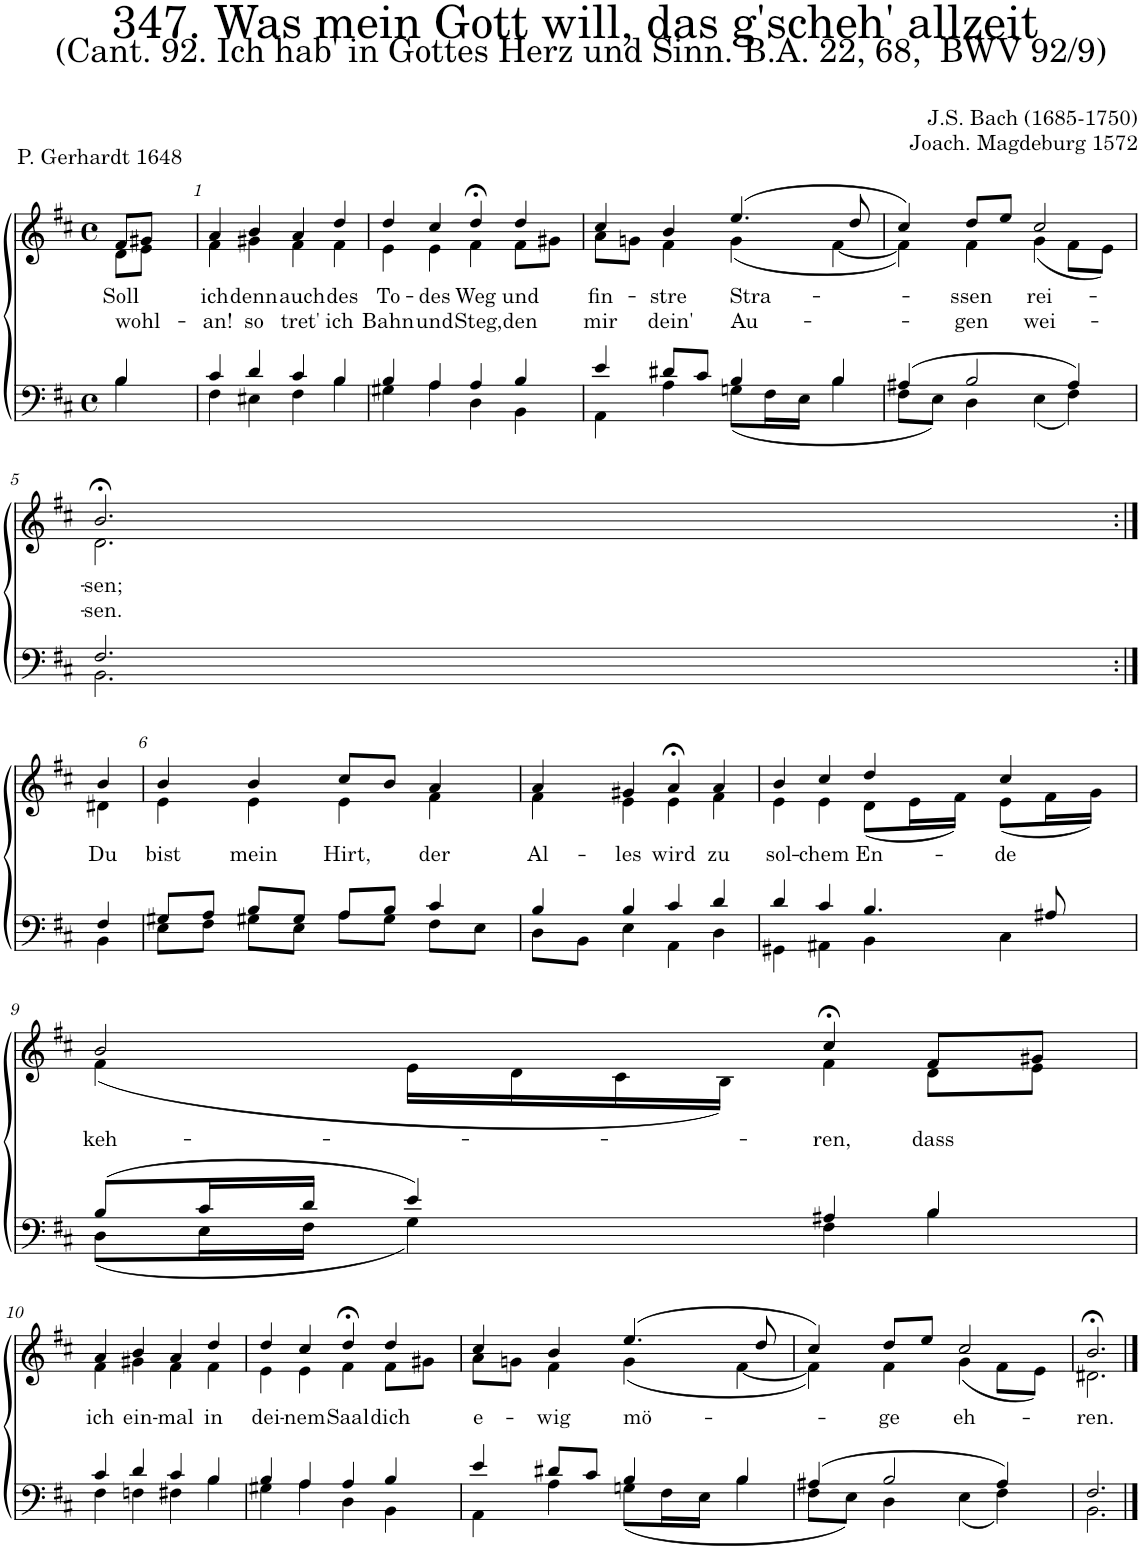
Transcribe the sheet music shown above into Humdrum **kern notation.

**kern	**kern	**text	**text
*part2	*part1	*part1	*part1
*staff2	*staff1	*staff1	*staff1
*I"Tenor/Bass	*I"Soprano/Alto	*	*
*clefF4	*clefG2	*	*
*k[f#c#]	*k[f#c#]	*	*
*M4/4	*M4/4	*	*
*met(c)	*met(c)	*	*
=	=	=	=
*^	*	*	*
!	!	!	!LO:LY:b	!LO:LY:b
*	*	*^	*	*
4B/	4B\	8f#/L	8d\L	Soll	wohl-
.	.	8g#X/J	8e\J	.	.
=1	=1	=1	=1	=1	=1
!	!	!	!	!LO:LY:b	!LO:LY:b
4c#/	4F#\	4a/	4f#\	ich	-an!
!	!	!	!	!LO:LY:b	!LO:LY:b
4d/	4E#X\	4b/	4g#X\	denn	so
!	!	!	!	!LO:LY:b	!LO:LY:b
4c#/	4F#\	4a/	4f#\	auch	tret'
!	!	!	!	!LO:LY:b	!LO:LY:b
4B/	4B\	4dd/	4f#\	des	ich
=2	=2	=2	=2	=2	=2
!	!	!	!	!LO:LY:b	!LO:LY:b
4B/	4G#X\	4dd/	4e\	To-	Bahn
!	!	!	!	!LO:LY:b	!LO:LY:b
4A/	4A\	4cc#/	4e\	-des	und
!	!	!	!	!LO:LY:b	!LO:LY:b
4A/	4D\	4dd;<,/	4f#\	Weg	Steg,
!	!	!	!	!LO:LY:b	!LO:LY:b
4B/	4BB\	4dd/	8f#\L	und	den
.	.	.	8g#X\J	.	.
=3	=3	=3	=3	=3	=3
!	!	!	!	!LO:LY:b	!LO:LY:b
4e/	4AA\	4cc#/	8a\L	fin-	mir
.	.	.	8gn\J	.	.
!	!	!	!	!LO:LY:b	!LO:LY:b
8d#X/L	4A\	4b/	4f#\	-stre	dein'
8c#/J	.	.	.	.	.
!	!	!	!	!LO:LY:b	!LO:LY:b
4B/	(8Gn\L	(4.ee/	(4g\	Stra-	Au-
.	16F#\L	.	.	.	.
.	16E\JJ	.	.	.	.
4B/	4B\	.	[4f#\	.	.
.	.	8dd/	.	.	.
=4	=4	=4	=4	=4	=4
(4A#X/	8F#\L	4cc#/)	4f#\])	.	.
.	8E\J)	.	.	.	.
!	!	!	!	!LO:LY:b	!LO:LY:b
2B/	4D\	8dd/L	4f#\	-ssen	-gen
.	.	8ee/J	.	.	.
!	!	!	!	!LO:LY:b	!LO:LY:b
.	(4E\	2cc#/	(4g\	rei-	wei-
4A#/)	4F#\)	.	8f#\L	.	.
.	.	.	8e\J)	.	.
!!LO:LB:g=z	!!
=5	=5	=5	=5	=5	=5
!	!	!	!	!LO:LY:b	!LO:LY:b
2.F#/	2.BB\	2.b;<,/	2.d\	-sen;	-sen.
!!LO:LB:g=z	!!
=5X1:|!	=5X1:|!	=5X1:|!	=5X1:|!	=5X1:|!	=5X1:|!
!	!	!	!	!LO:LY:b	!
4F#/	4BB\	4b/	4d#X\	Du	.
=6	=6	=6	=6	=6	=6
!	!	!	!	!LO:LY:b	!
8G#X/L	8E\L	4b/	4e\	bist	.
8A/J	8F#\J	.	.	.	.
!	!	!	!	!LO:LY:b	!
8B/L	8G#X\L	4b/	4e\	mein	.
8G#/J	8E\J	.	.	.	.
!	!	!	!	!LO:LY:b	!
8A/L	8A\L	8cc#/L	4e\	Hirt,	.
8B/J	8G#\J	8b/J	.	.	.
!	!	!	!	!LO:LY:b	!
4c#/	8F#\L	4a/	4f#\	der	.
.	8E\J	.	.	.	.
=7	=7	=7	=7	=7	=7
!	!	!	!	!LO:LY:b	!
4B/	8D\L	4a/	4f#\	Al-	.
.	8BB\J	.	.	.	.
!	!	!	!	!LO:LY:b	!
4B/	4E\	4g#X/	4e\	-les	.
!	!	!	!	!LO:LY:b	!
4c#/	4AA\	4a;<,/	4e\	wird	.
!	!	!	!	!LO:LY:b	!
4d/	4D\	4a/	4f#\	zu	.
=8	=8	=8	=8	=8	=8
!	!	!	!	!LO:LY:b	!
4d/	4GG#X\	4b/	4e\	sol-	.
!	!	!	!	!LO:LY:b	!
4c#/	4AA#X\	4cc#/	4e\	-chem	.
!	!	!	!	!LO:LY:b	!
4.B/	4BB\	4dd/	(8d\L	En-	.
.	.	.	16e\L	.	.
.	.	.	16f#\JJ)	.	.
!	!	!	!	!LO:LY:b	!
.	4C#\	4cc#/	(8e\L	-de	.
8A#X/	.	.	16f#\L	.	.
.	.	.	16g\JJ)	.	.
!!LO:LB:g=z	!!
=9	=9	=9	=9	=9	=9
!	!	!	!	!LO:LY:b	!
(8B/L	(8D\L	2b/	(4f#\	keh-	.
16c#/L	16E\L	.	.	.	.
16d/JJ	16F#\JJ	.	.	.	.
4e/)	4G\)	.	16e\LL	.	.
.	.	.	16d\	.	.
.	.	.	16c#\	.	.
.	.	.	16B\JJ)	.	.
!	!	!	!	!LO:LY:b	!
4A#X/	4F#\	4cc#;<,/	4f#\	-ren,	.
!	!	!	!	!LO:LY:b	!
4B/	4B\	8f#/L	8d\L	dass	.
.	.	8g#X/J	8e\J	.	.
!!LO:LB:g=z	!!
=10	=10	=10	=10	=10	=10
!	!	!	!	!LO:LY:b	!
4c#/	4F#\	4a/	4f#\	ich	.
!	!	!	!	!LO:LY:b	!
4d/	4Fn\	4b/	4g#X\	ein-	.
!	!	!	!	!LO:LY:b	!
4c#/	4F#X\	4a/	4f#\	-mal	.
!	!	!	!	!LO:LY:b	!
4B/	4B\	4dd/	4f#\	in	.
=11	=11	=11	=11	=11	=11
!	!	!	!	!LO:LY:b	!
4B/	4G#X\	4dd/	4e\	dei-	.
!	!	!	!	!LO:LY:b	!
4A/	4A\	4cc#/	4e\	-nem	.
!	!	!	!	!LO:LY:b	!
4A/	4D\	4dd;<,/	4f#\	Saal	.
!	!	!	!	!LO:LY:b	!
4B/	4BB\	4dd/	8f#\L	dich	.
.	.	.	8g#X\J	.	.
=12	=12	=12	=12	=12	=12
!	!	!	!	!LO:LY:b	!
4e/	4AA\	4cc#/	8a\L	e-	.
.	.	.	8gn\J	.	.
!	!	!	!	!LO:LY:b	!
8d#X/L	4A\	4b/	4f#\	-wig	.
8c#/J	.	.	.	.	.
!	!	!	!	!LO:LY:b	!
4B/	(8Gn\L	(4.ee/	(4g\	mö-	.
.	16F#\L	.	.	.	.
.	16E\JJ	.	.	.	.
4B/	4B\	.	[4f#\	.	.
.	.	8dd/	.	.	.
=13	=13	=13	=13	=13	=13
(4A#X/	8F#\L	4cc#/)	4f#\])	.	.
.	8E\J)	.	.	.	.
!	!	!	!	!LO:LY:b	!
2B/	4D\	8dd/L	4f#\	-ge	.
.	.	8ee/J	.	.	.
!	!	!	!	!LO:LY:b	!
.	(4E\	2cc#/	(4g\	eh-	.
4A#/)	4F#\)	.	8f#\L	.	.
.	.	.	8e\J)	.	.
=14	=14	=14	=14	=14	=14
!	!	!	!	!LO:LY:b	!
2.F#/	2.BB\	2.b;</	2.d#X\	-ren.	.
*v	*v	*	*	*	*
*	*v	*v	*	*
==	==	==	==
*-	*-	*-	*-
